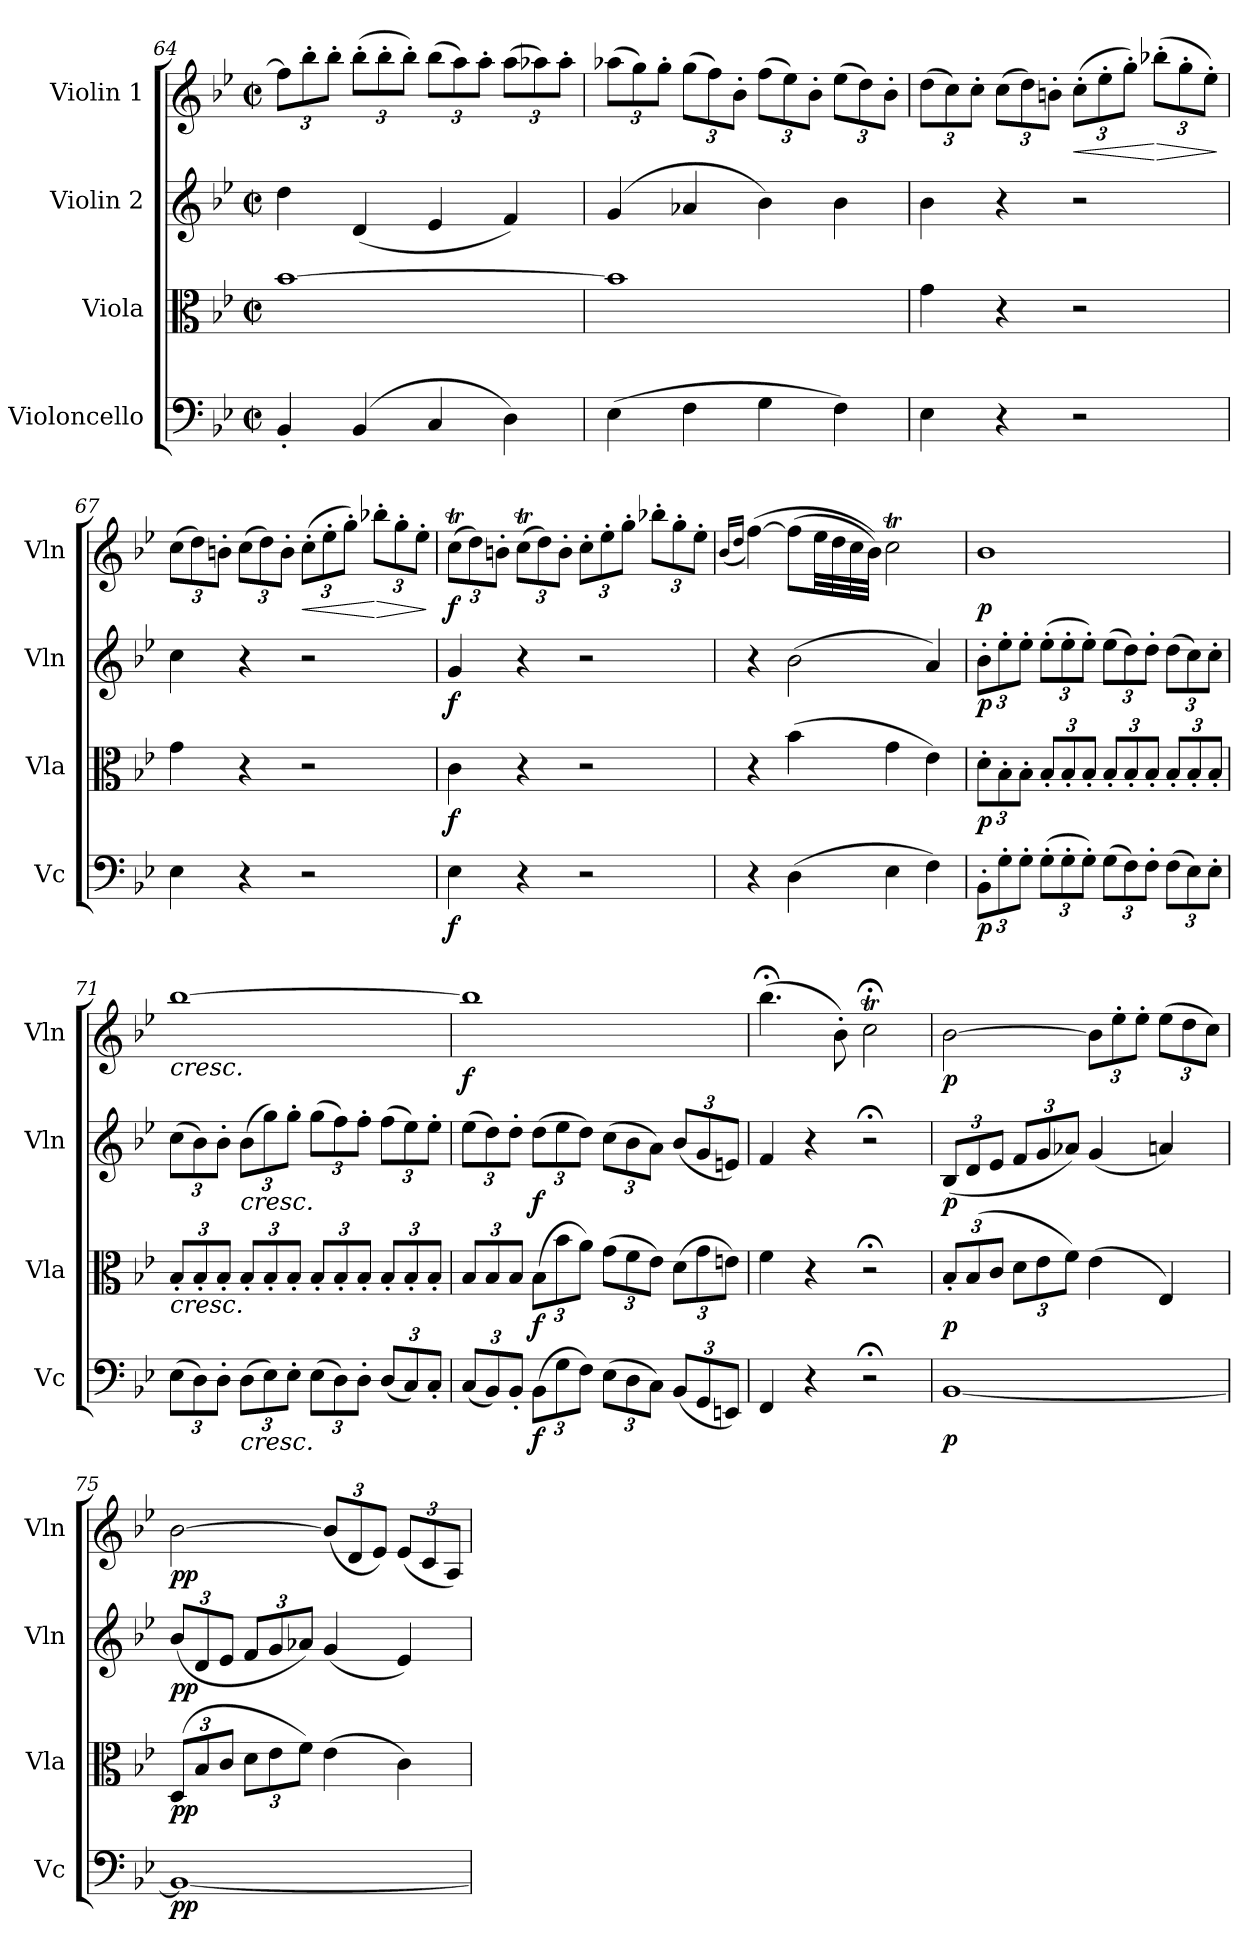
**kern	**dynam	**kern	**dynam	**kern	**dynam	**kern	**dynam
*part4	*part4	*part3	*part3	*part2	*part2	*part1	*part1
*staff4	*staff4	*staff3	*staff3	*staff2	*staff2	*staff1	*staff1
*I"Violoncello	*	*I"Viola	*	*I"Violin 2	*	*I"Violin 1	*
*I'Vc	*	*I'Vla	*	*I'Vln	*	*I'Vln	*
*clefF4	*	*clefC3	*	*clefG2	*	*clefG2	*
*k[b-e-]	*	*k[b-e-]	*	*k[b-e-]	*	*k[b-e-]	*
*M2/2	*	*M2/2	*	*M2/2	*	*M2/2	*
*met(c|)	*	*met(c|)	*	*met(c|)	*	*met(c|)	*
=64	=64	=64	=64	=64	=64	=64	=64
4BB-'/	.	[1b-	.	4dd\	.	12ff\L]	.
.	.	.	.	.	.	12bb-'\	.
.	.	.	.	.	.	12bb-'\J	.
*	*	*	*	*	*	*Xbrackettup	*
(4BB-/	.	.	.	(4d/	.	(12bb-'\L	.
.	.	.	.	.	.	12bb-'\	.
.	.	.	.	.	.	12bb-'\J)	.
4C/	.	.	.	4e-/	.	(12bb-\L	.
.	.	.	.	.	.	12aa\)	.
.	.	.	.	.	.	12aa'\J	.
4D\)	.	.	.	4f/)	.	(12aa\L	.
.	.	.	.	.	.	12aa-X\)	.
.	.	.	.	.	.	12aa-'\J	.
=65	=65	=65	=65	=65	=65	=65	=65
(4E-\	.	1b-]	.	(4g/	.	(12aa-X\L	.
.	.	.	.	.	.	12gg\)	.
.	.	.	.	.	.	12gg'\J	.
4F\	.	.	.	4a-X/	.	(12gg\L	.
.	.	.	.	.	.	12ff\)	.
.	.	.	.	.	.	12b-'\J	.
4G\	.	.	.	4b-\)	.	(12ff\L	.
.	.	.	.	.	.	12ee-\)	.
.	.	.	.	.	.	12b-'\J	.
4F\)	.	.	.	4b-\	.	(12ee-\L	.
.	.	.	.	.	.	12dd\)	.
.	.	.	.	.	.	12b-'\J	.
!!LO:PB:g=z
=66	=66	=66	=66	=66	=66	=66	=66
4E-\	.	4g\	.	4b-\	.	(12dd\L	.
.	.	.	.	.	.	12cc\)	.
.	.	.	.	.	.	12cc'\J	.
4r	.	4r	.	4r	.	(12cc\L	.
.	.	.	.	.	.	12dd\)	.
.	.	.	.	.	.	12bn'\J	.
!	!	!	!	!	!	!	!LO:HP:b
2r	.	2r	.	2r	.	(12cc'\L	<
.	.	.	.	.	.	12ee-'\	.
.	.	.	.	.	.	12gg'\J)	.
!	!	!	!	!	!	!	!LO:HP:n=1:b
.	.	.	.	.	.	(12bb-X'\L	[ >
.	.	.	.	.	.	12gg'\	.
.	.	.	.	.	.	12ee-'\J)	.
.	.	.	.	.	.	.	]
=67	=67	=67	=67	=67	=67	=67	=67
4E-\	.	4g\	.	4cc\	.	(12cc\L	.
.	.	.	.	.	.	12dd\)	.
.	.	.	.	.	.	12bn'\J	.
4r	.	4r	.	4r	.	(12cc\L	.
.	.	.	.	.	.	12dd\)	.
.	.	.	.	.	.	12b'\J	.
!	!	!	!	!	!	!	!LO:HP:b
2r	.	2r	.	2r	.	(12cc'\L	<
.	.	.	.	.	.	12ee-'\	.
.	.	.	.	.	.	12gg'\J)	.
!	!	!	!	!	!	!	!LO:HP:n=1:b
.	.	.	.	.	.	12bb-X'\L	[ >
.	.	.	.	.	.	12gg'\	.
.	.	.	.	.	.	12ee-'\J	.
.	.	.	.	.	.	.	]
=68	=68	=68	=68	=68	=68	=68	=68
!	!LO:DY:b	!	!LO:DY:b	!	!LO:DY:b	!	!LO:DY:b
4E-\	f	4c\	f	4g/	f	(12ccT\L	f
.	.	.	.	.	.	12dd\)	.
.	.	.	.	.	.	12bn'\J	.
4r	.	4r	.	4r	.	(12ccT\L	.
.	.	.	.	.	.	12dd\)	.
.	.	.	.	.	.	12b'\J	.
2r	.	2r	.	2r	.	12cc'\L	.
.	.	.	.	.	.	12ee-'\	.
.	.	.	.	.	.	12gg'\J	.
.	.	.	.	.	.	12bb-X'\L	.
.	.	.	.	.	.	12gg'\	.
.	.	.	.	.	.	12ee-'\J	.
!!LO:LB:g=z
=69	=69	=69	=69	=69	=69	=69	=69
.	.	.	.	.	.	(16qb-/LL	.
.	.	.	.	.	.	16qdd/JJ	.
4r	.	4r	.	4r	.	(>[4ff\)	.
(4D\	.	(4b-\	.	(2b-\	.	(8ff\L]	.
.	.	.	.	.	.	32ee-\LL	.
.	.	.	.	.	.	32dd\	.
.	.	.	.	.	.	32cc\	.
.	.	.	.	.	.	32b-\JJJ))	.
4E-\	.	4g\	.	.	.	2ccT\	.
4F\)	.	4e-\)	.	4a/)	.	.	.
=70	=70	=70	=70	=70	=70	=70	=70
*Xbrackettup	*	*Xbrackettup	*	*Xbrackettup	*	*	*
!	!LO:DY:b	!	!LO:DY:b	!	!LO:DY:b	!	!LO:DY:b
12BB-'\L	p	12d'\L	p	12b-'\L	p	1b-	p
12G'\	.	12B-'\	.	12ee-'\	.	.	.
12G'\J	.	12B-'\J	.	12ee-'\J	.	.	.
(12G'\L	.	12B-'/L	.	(12ee-'\L	.	.	.
12G'\	.	12B-'/	.	12ee-'\	.	.	.
12G'\J)	.	12B-'/J	.	12ee-'\J)	.	.	.
(12G\L	.	12B-'/L	.	(12ee-\L	.	.	.
12F\)	.	12B-'/	.	12dd\)	.	.	.
12F'\J	.	12B-'/J	.	12dd'\J	.	.	.
(12F\L	.	12B-'/L	.	(12dd\L	.	.	.
12E-\)	.	12B-'/	.	12cc\)	.	.	.
12E-'\J	.	12B-'/J	.	12cc'\J	.	.	.
=71	=71	=71	=71	=71	=71	=71	=71
!	!	!	!	!	!	!LO:TX:b:i:t=cresc.	!
!	!	!LO:TX:b:i:t=cresc.	!	!	!	!	!
(12E-\L	.	12B-'/L	.	(12cc\L	.	[1bb-	.
12D\)	.	12B-'/	.	12b-\)	.	.	.
12D'\J	.	12B-'/J	.	12b-'\J	.	.	.
!	!	!	!	!LO:TX:b:i:t=cresc.	!	!	!
!LO:TX:b:i:t=cresc.	!	!	!	!	!	!	!
(12D\L	.	12B-'/L	.	(12b-\L	.	.	.
12E-\)	.	12B-'/	.	12gg\)	.	.	.
12E-'\J	.	12B-'/J	.	12gg'\J	.	.	.
(12E-\L	.	12B-'/L	.	(12gg\L	.	.	.
12D\)	.	12B-'/	.	12ff\)	.	.	.
12D'\J	.	12B-'/J	.	12ff'\J	.	.	.
(12D/L	.	12B-'/L	.	(12ff\L	.	.	.
12C/)	.	12B-'/	.	12ee-\)	.	.	.
12C'/J	.	12B-'/J	.	12ee-'\J	.	.	.
!!LO:LB:g=z
=72	=72	=72	=72	=72	=72	=72	=72
!	!	!	!	!	!	!	!LO:DY:b
(12C/L	.	12B-/L	.	(12ee-\L	.	1bb-]	f
12BB-/)	.	12B-/	.	12dd\)	.	.	.
12BB-'/J	.	12B-/J	.	12dd'\J	.	.	.
!	!LO:DY:b	!	!LO:DY:b	!	!LO:DY:b	!	!
(12BB-\L	f	(12B-\L	f	(12dd\L	f	.	.
12G\	.	12b-\	.	12ee-\	.	.	.
12F\J)	.	12a\J)	.	12dd\J)	.	.	.
(12E-\L	.	(12g\L	.	(12cc\L	.	.	.
12D\	.	12f\	.	12b-\	.	.	.
12C\J)	.	12e-\J)	.	12a\J)	.	.	.
(12BB-/L	.	(12d\L	.	(12b-/L	.	.	.
12GG/	.	12g\	.	12g/	.	.	.
12EEn/J)	.	12en\J)	.	12en/J)	.	.	.
=73	=73	=73	=73	=73	=73	=73	=73
4FF/	.	4f\	.	4f/	.	(4.bb-;<\	.
4r	.	4r	.	4r	.	.	.
.	.	.	.	.	.	8b-'\)	.
2r;<	.	2r;<	.	2r;<	.	2cc;<T\	.
=74	=74	=74	=74	=74	=74	=74	=74
!	!LO:DY:b	!	!LO:DY:b	!	!LO:DY:b	!	!LO:DY:b
[1BB-	p	12B-'/L	p	(12B-/L	p	[2b-\	p
.	.	(12B-/	.	12d/	.	.	.
.	.	12c/J	.	12e-/J	.	.	.
.	.	12d\L	.	12f/L	.	.	.
.	.	12e-\	.	12g/	.	.	.
.	.	12f\J)	.	12a-X/J)	.	.	.
.	.	(4e-\	.	(4g/	.	12b-\L]	.
.	.	.	.	.	.	12ee-'\	.
.	.	.	.	.	.	12ee-'\J	.
.	.	4E-/)	.	4an/)	.	(12ee-\L	.
.	.	.	.	.	.	12dd\	.
.	.	.	.	.	.	12cc\J)	.
!!LO:LB:g=z
=75	=75	=75	=75	=75	=75	=75	=75
!	!LO:DY:b	!	!LO:DY:b	!	!LO:DY:b	!	!LO:DY:b
1BB-_	pp	(12D/L	pp	(12b-/L	pp	[2b-\	pp
.	.	12B-/	.	12d/	.	.	.
.	.	12c/J	.	12e-/J	.	.	.
.	.	12d\L	.	12f/L	.	.	.
.	.	12e-\	.	12g/	.	.	.
.	.	12f\J)	.	12a-X/J)	.	.	.
.	.	(4e-\	.	(4g/	.	(12b-/L]	.
.	.	.	.	.	.	12d/	.
.	.	.	.	.	.	12e-/J)	.
.	.	4c\)	.	4e-/)	.	(12e-/L	.
.	.	.	.	.	.	12c/	.
.	.	.	.	.	.	12A/J)	.
=	=	=	=	=	=	=	=
*-	*-	*-	*-	*-	*-	*-	*-
